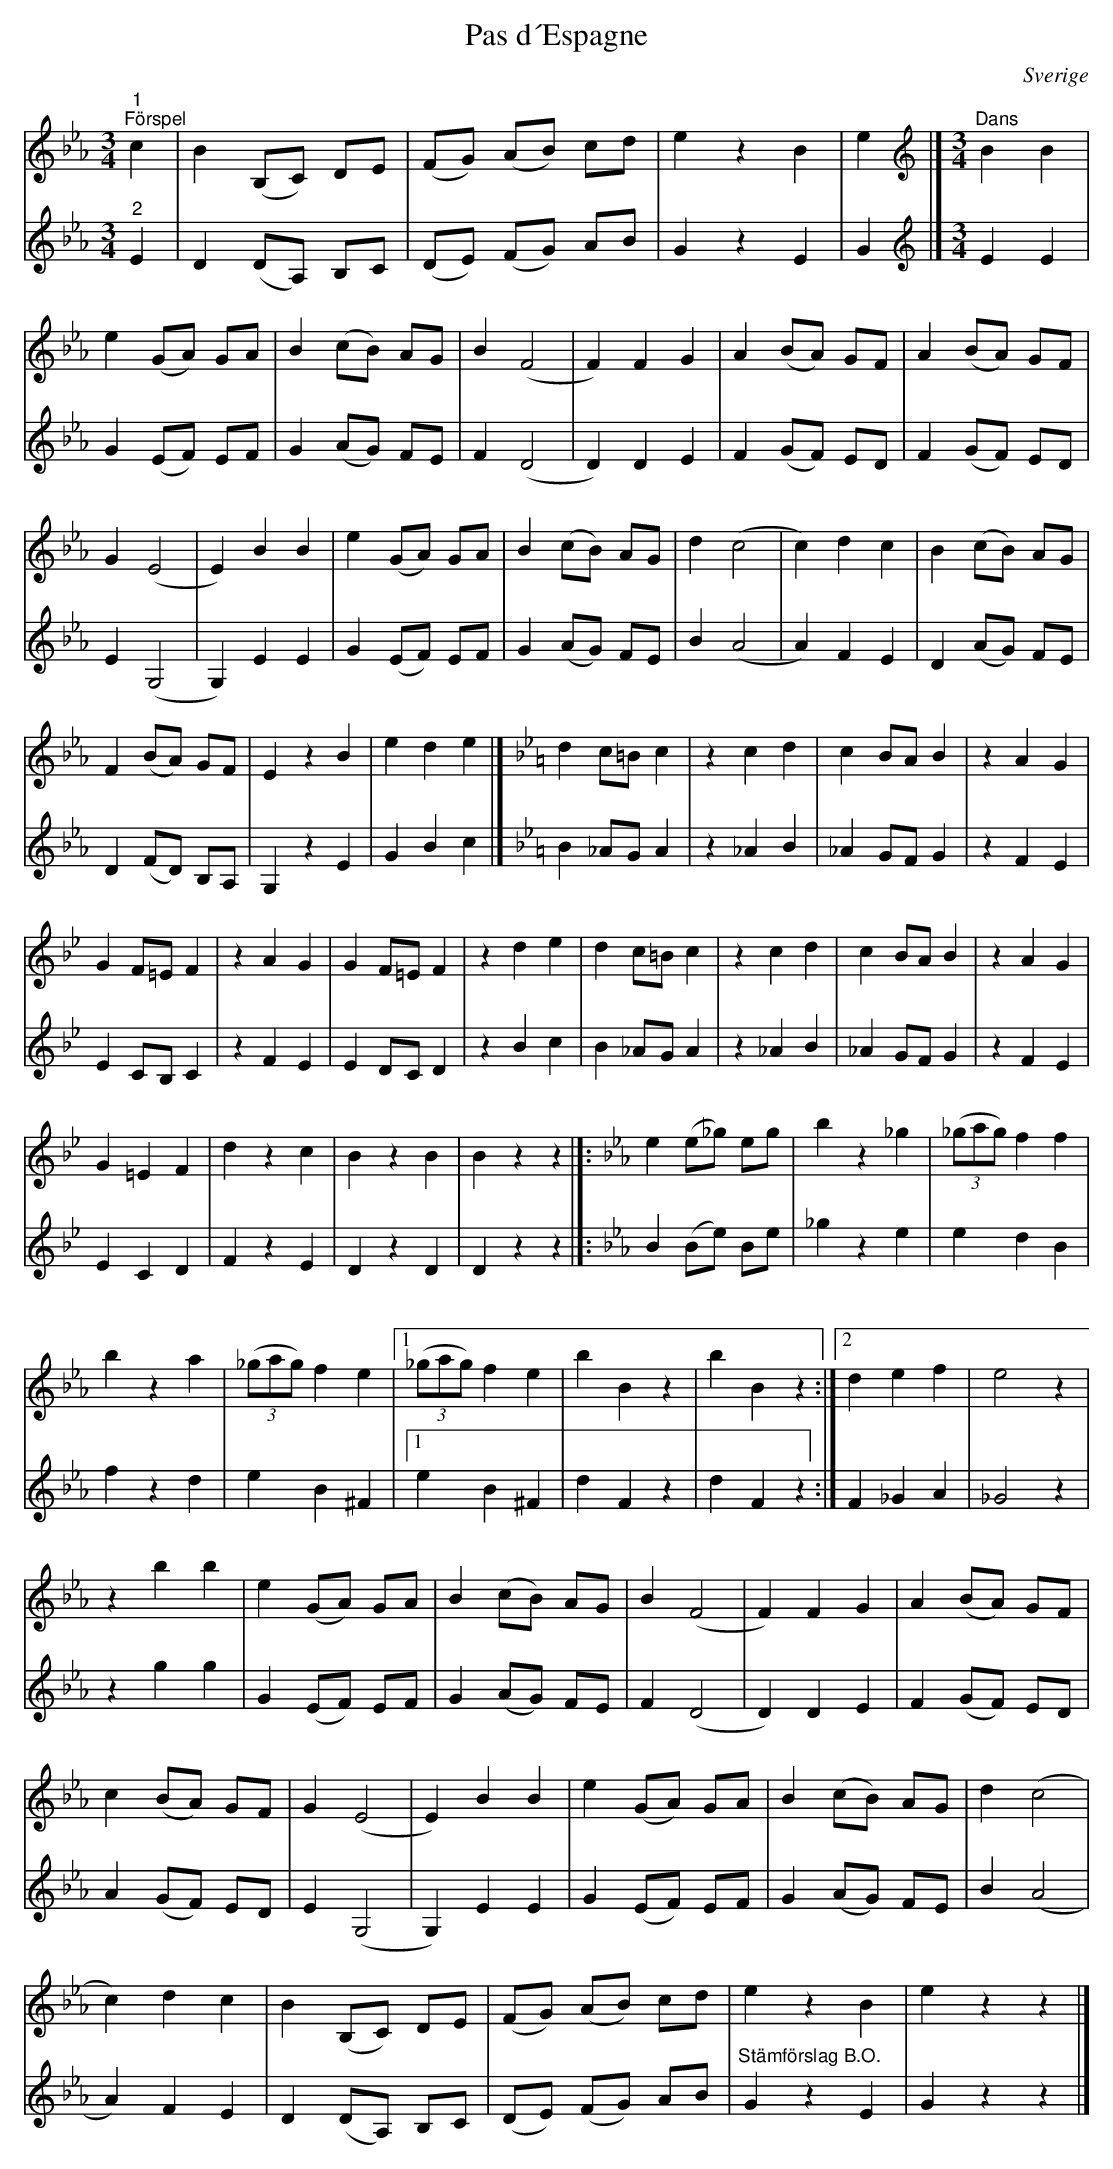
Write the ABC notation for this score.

X:1
T:Pas d´Espagne
O:Sverige
L:1/4
M:3/4
K:Eb
V:1
"^1""^Förspel" c | B (B,/C/) D/E/ | (F/G/) (A/B/) c/d/ | e z B | e |] [K:Eb][M:3/4][K:treble]"^Dans" B B |
e (G/A/) G/A/ | B (c/B/) A/G/ | B (F2 | F) F G | A (B/A/) G/F/ | A (B/A/) G/F/ |
G (E2 | E) B B | e (G/A/) G/A/ | B (c/B/) A/G/ | d (c2 | c) d c | B (c/B/) A/G/ |
F (B/A/) G/F/ | E z B | e d e |][K:Bb] d c/=B/ c | z c d | c B/A/ B | z A G |
G F/=E/ F | z A G | G F/=E/ F | z d e | d c/=B/ c | z c d | c B/A/ B | z A G |
G =E F | d z c | B z B | B z z |]:[K:Eb] e (e/_g/) e/g/ | b z _g | (3(_g/a/g/) f f |
b z a | (3(_g/a/g/) f e |1 (3(_g/a/g/) f e | b B z | b B z :|2 d e f | e2 z |
z b b | e (G/A/) G/A/ | B (c/B/) A/G/ | B (F2 | F) F G | A (B/A/) G/F/ |
c (B/A/) G/F/ | G (E2 | E) B B | e (G/A/) G/A/ | B (c/B/) A/G/ | d (c2 |
c) d c | B (B,/C/) D/E/ | (F/G/) (A/B/) c/d/ | e z B | e z z |]
V:2
"^2" E | D (D/A,/) B,/C/ | (D/E/) (F/G/) A/B/ | G z E | G |][K:Eb][M:3/4][K:treble] E E |
G (E/F/) E/F/ | G (A/G/) F/E/ | F (D2 | D) D E | F (G/F/) E/D/ | F (G/F/) E/D/ | E (G,2 |
G,) E E | G (E/F/) E/F/ | G (A/G/) F/E/ | B (A2 | A) F E | D (A/G/) F/E/ | D (F/D/) B,/A,/ |
G, z E | G B c |][K:Bb] B _A/G/ A | z _A B | _A G/F/ G | z F E | E C/B,/ C | z F E | E D/C/ D |
z B c | B _A/G/ A | z _A B | _A G/F/ G | z F E | E C D | F z E | D z D | D z z |]:
[K:Eb] B (B/e/) B/e/ | _g z e | e d B | f z d | e B ^F |1 e B ^F | d F z | d F z :| F _G A |
_G2 z | z g g | G (E/F/) E/F/ | G (A/G/) F/E/ | F (D2 | D) D E | F (G/F/) E/D/ | A (G/F/) E/D/ |
E (G,2 | G,) E E | G (E/F/) E/F/ | G (A/G/) F/E/ | B (A2 | A) F E | D (D/A,/) B,/C/ |
(D/E/) (F/G/) A/B/ |"^Stämförslag B.O." G z E | G z z |]
